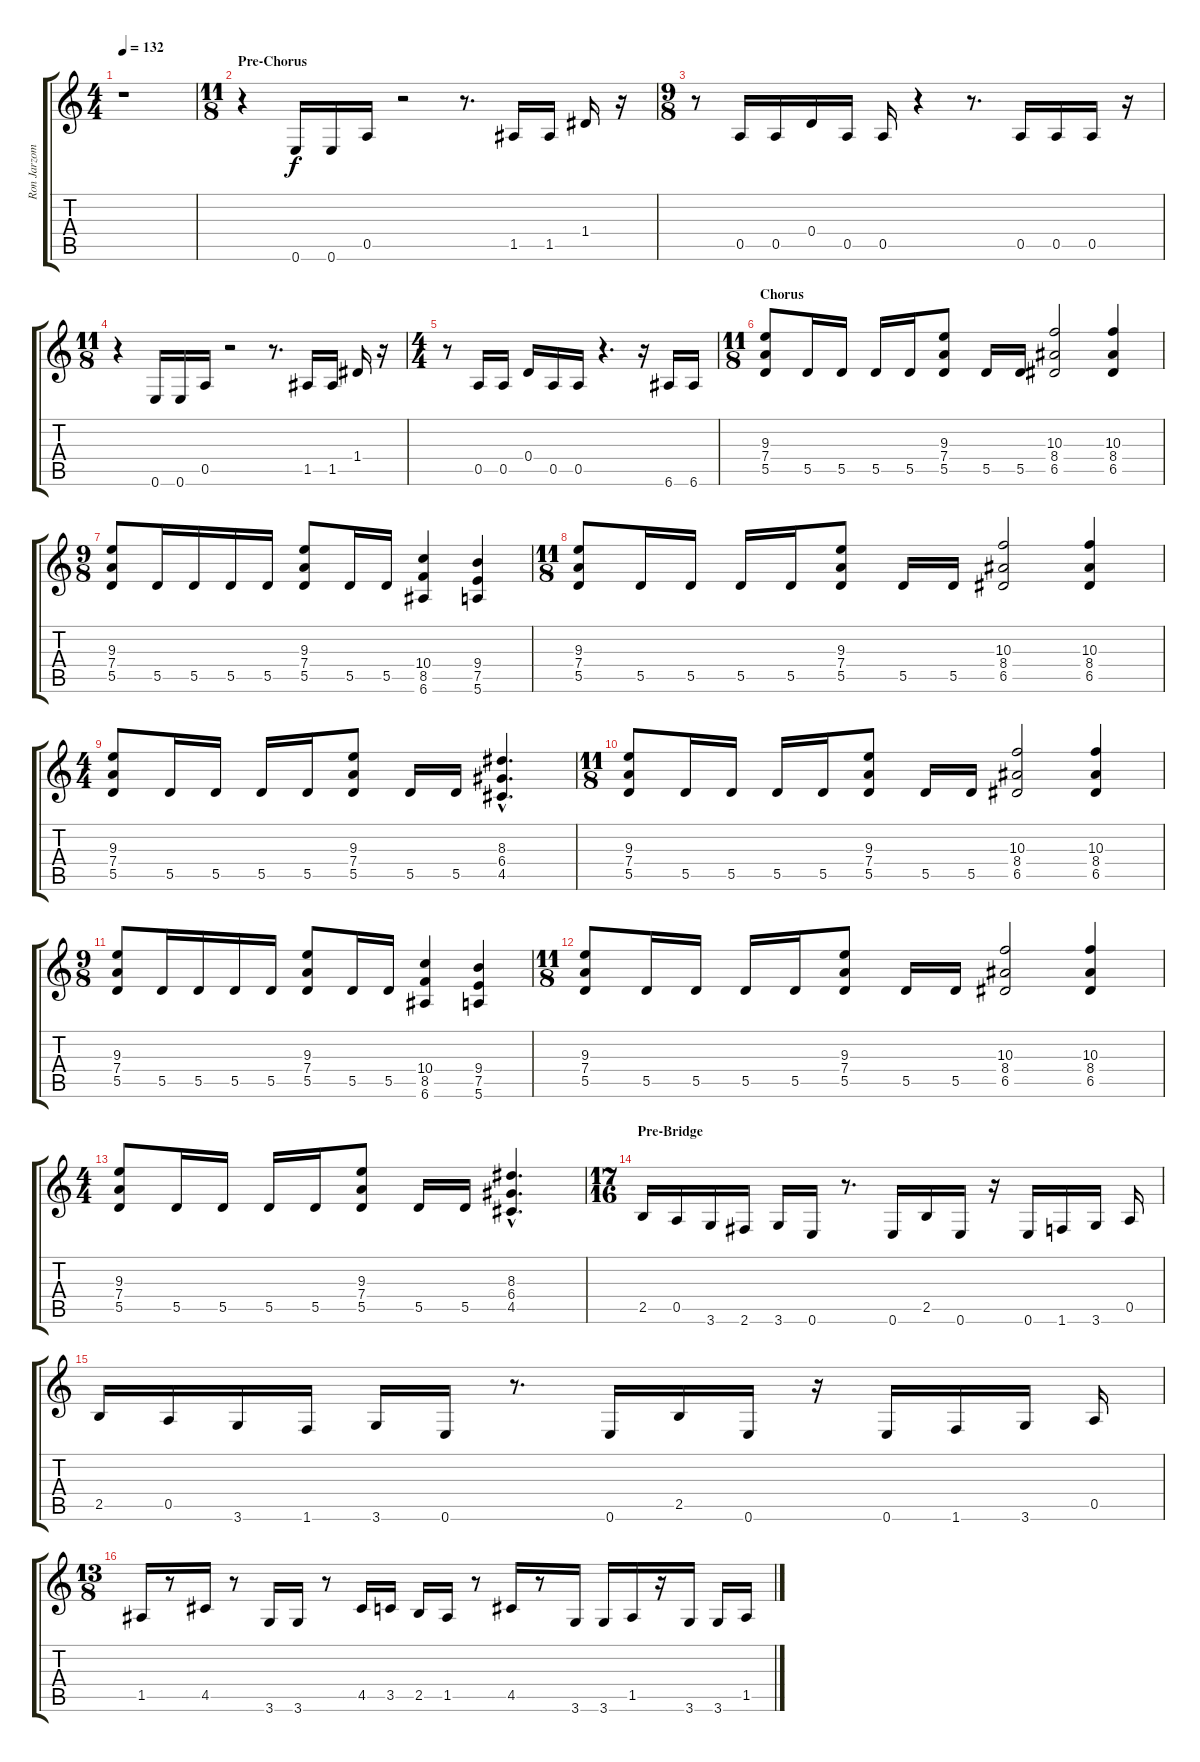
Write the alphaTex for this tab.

\track ("Ron Jarzombek (Rhythm Guitar)" "Ron Jarzom") {instrument distortionguitar}
\staff {score tabs}
\tuning (E4 B3 G3 D3 A2 E2) {hide}
\ts (4 4)
\tempo 132
\clef g2
\ks c
r.1{dy f} |
\ts (11 8)
\section ("" "Pre-Chorus")
r.4 0.6.16 0.6.16 0.5.16 r.2 r.8{d} 1.5.16 1.5.16 1.4.16 r.16 |
\ts (9 8)
r.8 0.5.16 0.5.16 0.4.16 0.5.16 0.5.16 r.4 r.8{d} 0.5.16 0.5.16 0.5.16 r.16 |
\ts (11 8)
r.4 0.6.16 0.6.16 0.5.16 r.2 r.8{d} 1.5.16 1.5.16 1.4.16 r.16 |
\ts (4 4)
r.8 0.5.16 0.5.16 0.4.16 0.5.16 0.5.16 r.4{d} r.16 6.6.16 6.6.16 |
\ts (11 8)
\section ("" "Chorus")
(9.3 7.4 5.5).8{volume 12 balance 12} 5.5.16 5.5.16 5.5.16 5.5.16 (9.3 7.4 5.5).8 5.5.16 5.5.16 (10.3 8.4 6.5).2 (10.3 8.4 6.5).4 |
\ts (9 8)
(9.3 7.4 5.5).8 5.5.16 5.5.16 5.5.16 5.5.16 (9.3 7.4 5.5).8 5.5.16 5.5.16 (10.4 8.5 6.6).4 (9.4 7.5 5.6).4 |
\ts (11 8)
(9.3 7.4 5.5).8 5.5.16 5.5.16 5.5.16 5.5.16 (9.3 7.4 5.5).8 5.5.16 5.5.16 (10.3 8.4 6.5).2 (10.3 8.4 6.5).4 |
\ts (4 4)
(9.3 7.4 5.5).8 5.5.16 5.5.16 5.5.16 5.5.16 (9.3 7.4 5.5).8 5.5.16 5.5.16 (8.3{hac} 6.4{hac} 4.5{hac}).4{d} |
\ts (11 8)
(9.3 7.4 5.5).8 5.5.16 5.5.16 5.5.16 5.5.16 (9.3 7.4 5.5).8 5.5.16 5.5.16 (10.3 8.4 6.5).2 (10.3 8.4 6.5).4 |
\ts (9 8)
(9.3 7.4 5.5).8 5.5.16 5.5.16 5.5.16 5.5.16 (9.3 7.4 5.5).8 5.5.16 5.5.16 (10.4 8.5 6.6).4 (9.4 7.5 5.6).4 |
\ts (11 8)
(9.3 7.4 5.5).8 5.5.16 5.5.16 5.5.16 5.5.16 (9.3 7.4 5.5).8 5.5.16 5.5.16 (10.3 8.4 6.5).2 (10.3 8.4 6.5).4 |
\ts (4 4)
(9.3 7.4 5.5).8 5.5.16 5.5.16 5.5.16 5.5.16 (9.3 7.4 5.5).8 5.5.16 5.5.16 (8.3{hac} 6.4{hac} 4.5{hac}).4{d} |
\ts (17 16)
\section ("" "Pre-Bridge")
2.5.16{volume 14 balance 8} 0.5.16 3.6.16 2.6.16 3.6.16 0.6.16 r.8{d} 0.6.16 2.5.16 0.6.16 r.16 0.6.16 1.6.16 3.6.16 0.5.16 |
2.5.16 0.5.16 3.6.16 1.6.16 3.6.16 0.6.16 r.8{d} 0.6.16 2.5.16 0.6.16 r.16 0.6.16 1.6.16 3.6.16 0.5.16 |
\ts (13 8)
1.5.16 r.8 4.5.16 r.8 3.6.16 3.6.16 r.8 4.5.16 3.5.16 2.5.16 1.5.16 r.8 4.5.16 r.8 3.6.16 3.6.16 1.5.16 r.16 3.6.16 3.6.16 1.5.16
